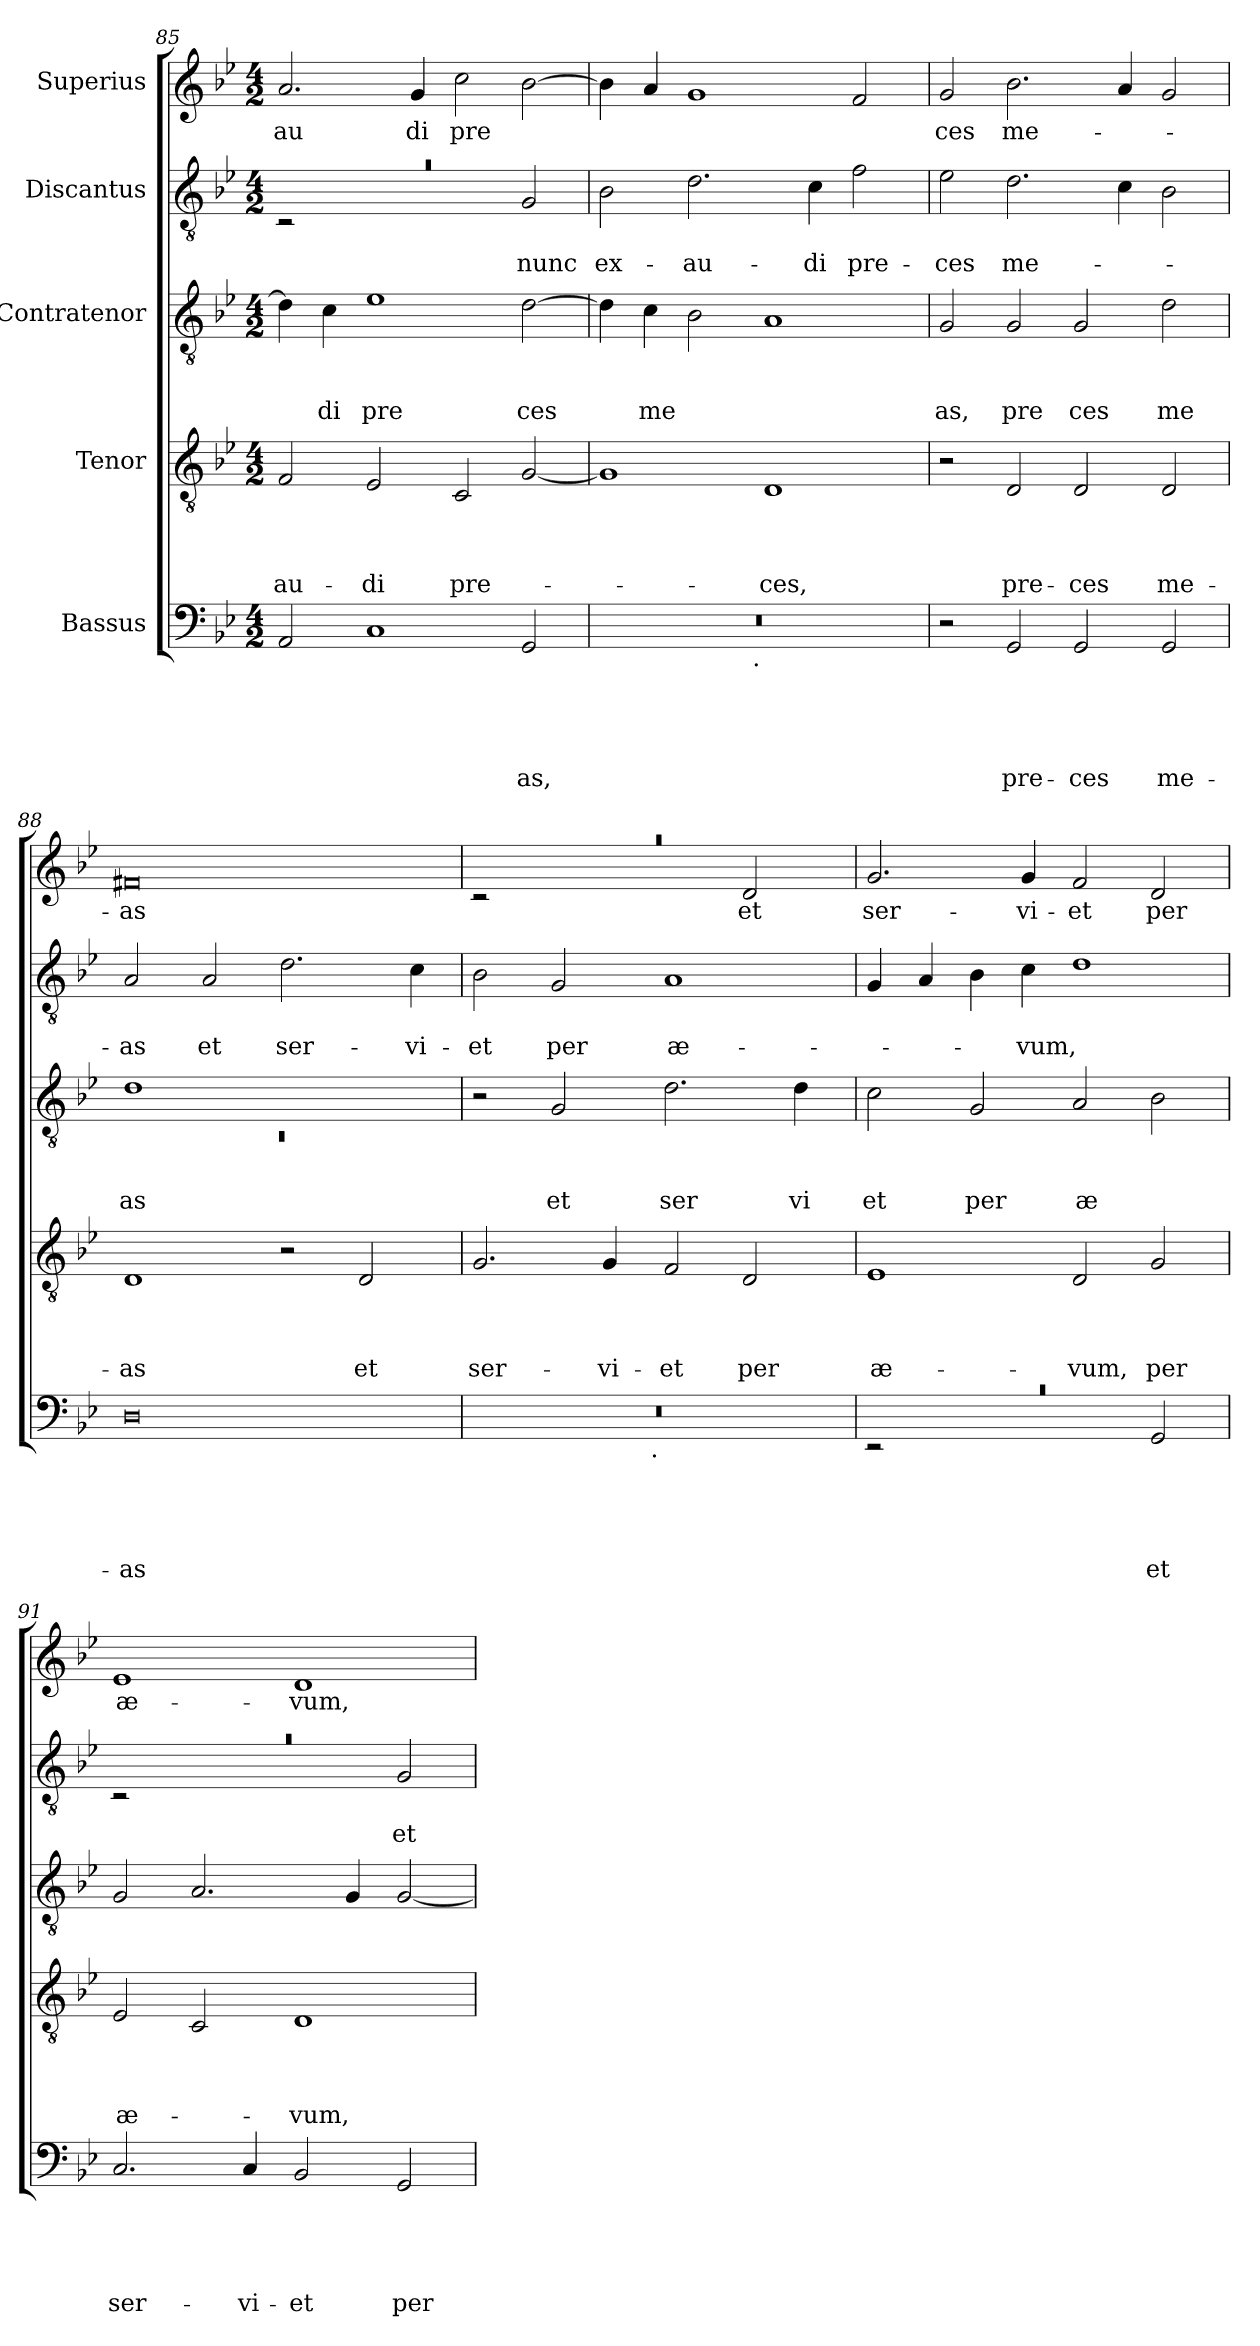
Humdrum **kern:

**kern	**text	**text	**text	**text	**text	**kern	**text	**text	**text	**text	**kern	**text	**text	**text	**kern	**text	**text	**kern	**text
*part5	*part5	*part5	*part5	*part5	*part5	*part4	*part4	*part4	*part4	*part4	*part3	*part3	*part3	*part3	*part2	*part2	*part2	*part1	*part1
*staff5	*staff5	*staff5	*staff5	*staff5	*staff5	*staff4	*staff4	*staff4	*staff4	*staff4	*staff3	*staff3	*staff3	*staff3	*staff2	*staff2	*staff2	*staff1	*staff1
*I"Bassus	*	*	*	*	*	*I"Tenor	*	*	*	*	*I"Contratenor	*	*	*	*I"Discantus	*	*	*I"Superius	*
*clefF4	*	*	*	*	*	*clefGv2	*	*	*	*	*clefGv2	*	*	*	*clefGv2	*	*	*clefG2	*
*k[b-e-]	*	*	*	*	*	*k[b-e-]	*	*	*	*	*k[b-e-]	*	*	*	*k[b-e-]	*	*	*k[b-e-]	*
*B-:	*	*	*	*	*	*B-:	*	*	*	*	*B-:	*	*	*	*B-:	*	*	*B-:	*
*M4/2	*	*	*	*	*	*M4/2	*	*	*	*	*M4/2	*	*	*	*M4/2	*	*	*M4/2	*
=85	=85	=85	=85	=85	=85	=85	=85	=85	=85	=85	=85	=85	=85	=85	=85	=85	=85	=85	=85
!	!	!	!	!	!	!	!	!	!	!LO:LY:b	!	!	!	!	!LO:N:vis=1	!	!	!	!LO:LY:b
*	*	*	*	*	*	*	*	*	*	*	*	*	*	*	*^	*	*	*	*
2AA/	.	.	.	.	.	2F/	.	.	.	-au-	4d\]	.	.	.	0ra	2rC	.	.	2.a/	au
!	!	!	!	!	!	!	!	!	!	!	!	!	!	!LO:LY:b	!	!	!	!	!	!
.	.	.	.	.	.	.	.	.	.	.	4c\	.	.	di	.	.	.	.	.	.
!	!	!	!	!	!	!	!	!	!	!LO:LY:b	!	!	!	!LO:LY:b	!	!	!	!	!	!
1C	.	.	.	.	.	2E-/	.	.	.	-di	1e-	.	.	pre	.	1ryy	.	.	.	.
!	!	!	!	!	!	!	!	!	!	!	!	!	!	!	!	!	!	!	!	!LO:LY:b
.	.	.	.	.	.	.	.	.	.	.	.	.	.	.	.	.	.	.	4g/	di
!	!	!	!	!	!	!	!	!	!	!LO:LY:b	!	!	!	!	!	!	!	!	!	!LO:LY:b
.	.	.	.	.	.	2C/	.	.	.	pre-	.	.	.	.	.	.	.	.	2cc\	pre
!	!	!	!	!	!LO:LY:b	!	!	!	!	!	!	!	!	!LO:LY:b	!	!	!	!LO:LY:b	!	!
2GG/	.	.	.	.	as,	[<2G/	.	.	.	.	[>2d\	.	.	ces	.	2G/	.	nunc	[>2b-\	.
=86	=86	=86	=86	=86	=86	=86	=86	=86	=86	=86	=86	=86	=86	=86	=86	=86	=86	=86	=86	=86
!	!	!	!	!	!	!	!	!	!	!	!	!	!	!	!	!	!	!LO:LY:b	!	!
*^	*	*	*	*	*	*	*	*	*	*	*	*	*	*	*v	*v	*	*	*	*
0r	2ryy	.	.	.	.	.	1G]	.	.	.	.	4d\]	.	.	.	2B-\	.	ex-	4b-\]	.
!	!	!	!	!	!	!	!	!	!	!	!	!	!	!	!LO:LY:b	!	!	!	!	!
.	.	.	.	.	.	.	.	.	.	.	.	4c\	.	.	me	.	.	.	4a/	.
!	!	!	!	!	!	!	!	!	!	!	!	!	!	!	!	!	!	!LO:LY:b	!	!
.	4...ryy	.	.	.	.	.	.	.	.	.	.	2B-\	.	.	.	2.d\	.	-au-	1g	.
!	!LO:TX:b:t=.	!	!	!	!	!	!	!	!	!	!	!	!	!	!	!	!	!	!	!
.	1ryy	.	.	.	.	.	.	.	.	.	.	.	.	.	.	.	.	.	.	.
!	!	!	!	!	!	!	!	!	!	!	!LO:LY:b	!	!	!	!	!	!	!	!	!
.	.	.	.	.	.	.	1D	.	.	.	-ces,	1A	.	.	.	.	.	.	.	.
!	!	!	!	!	!	!	!	!	!	!	!	!	!	!	!	!	!	!LO:LY:b	!	!
.	.	.	.	.	.	.	.	.	.	.	.	.	.	.	.	4c\	.	-di	.	.
!	!	!	!	!	!	!	!	!	!	!	!	!	!	!	!	!	!	!LO:LY:b	!	!
.	.	.	.	.	.	.	.	.	.	.	.	.	.	.	.	2f\	.	pre-	2f</	.
.	32ryy	.	.	.	.	.	.	.	.	.	.	.	.	.	.	.	.	.	.	.
!!LO:LB:g=z
=87	=87	=87	=87	=87	=87	=87	=87	=87	=87	=87	=87	=87	=87	=87	=87	=87	=87	=87	=87	=87
!	!	!	!	!	!	!	!	!	!	!	!	!	!	!	!LO:LY:b	!	!	!LO:LY:b	!	!LO:LY:b
*v	*v	*	*	*	*	*	*	*	*	*	*	*	*	*	*	*	*	*	*	*
2r	.	.	.	.	.	2r	.	.	.	.	2G/	.	.	as,	2e-\	.	-ces	2g/	ces
!	!	!	!	!	!LO:LY:b	!	!	!	!	!LO:LY:b	!	!	!	!LO:LY:b	!	!	!LO:LY:b	!	!LO:LY:b
2GG/	.	.	.	.	pre-	2D/	.	.	.	pre-	2G/	.	.	pre	2.d\	.	me-	2.b-\	me-
!	!	!	!	!	!LO:LY:b	!	!	!	!	!LO:LY:b	!	!	!	!LO:LY:b	!	!	!	!	!
2GG/	.	.	.	.	-ces	2D/	.	.	.	-ces	2G/	.	.	ces	.	.	.	.	.
.	.	.	.	.	.	.	.	.	.	.	.	.	.	.	4c\	.	.	4a/	.
!	!	!	!	!	!LO:LY:b	!	!	!	!	!LO:LY:b	!	!	!	!LO:LY:b	!	!	!	!	!
2GG/	.	.	.	.	me-	2D/	.	.	.	me-	2d\	.	.	me	2B-\	.	.	2g/	.
=88	=88	=88	=88	=88	=88	=88	=88	=88	=88	=88	=88	=88	=88	=88	=88	=88	=88	=88	=88
*	*	*	*	*	*	*	*	*	*	*	*^	*	*	*	*	*	*	*	*
!	!	!	!	!	!LO:LY:b	!	!	!	!	!LO:LY:b	!	!LO:N:vis=1	!	!	!LO:LY:b	!	!	!LO:LY:b	!	!LO:LY:b
0D	.	.	.	.	-as	1D	.	.	.	-as	1d	0rC	.	.	as	2A/	.	-as	0f#X	-as
!	!	!	!	!	!	!	!	!	!	!	!	!	!	!	!	!	!	!LO:LY:b	!	!
.	.	.	.	.	.	.	.	.	.	.	.	.	.	.	.	2A/	.	et	.	.
!	!	!	!	!	!	!	!	!	!	!	!	!	!	!	!	!	!	!LO:LY:b	!	!
.	.	.	.	.	.	2r	.	.	.	.	1ryy	.	.	.	.	2.d\	.	ser-	.	.
!	!	!	!	!	!	!	!	!	!	!LO:LY:b	!	!	!	!	!	!	!	!	!	!
.	.	.	.	.	.	2D/	.	.	.	et	.	.	.	.	.	.	.	.	.	.
!	!	!	!	!	!	!	!	!	!	!	!	!	!	!	!	!	!	!LO:LY:b	!	!
.	.	.	.	.	.	.	.	.	.	.	.	.	.	.	.	4c\	.	-vi-	.	.
*	*	*	*	*	*	*	*	*	*	*	*v	*v	*	*	*	*	*	*	*	*
=89	=89	=89	=89	=89	=89	=89	=89	=89	=89	=89	=89	=89	=89	=89	=89	=89	=89	=89	=89
!	!	!	!	!	!	!	!	!	!	!LO:LY:b	!	!	!	!	!	!	!LO:LY:b	!LO:N:vis=1	!
*^	*	*	*	*	*	*	*	*	*	*	*	*	*	*	*	*	*	*^	*
0r	2ryy	.	.	.	.	.	2.G/	.	.	.	ser-	2r	.	.	.	2B-\	.	-et	0raa	2rc	.
!	!	!	!	!	!	!	!	!	!	!	!	!	!	!	!LO:LY:b	!	!	!LO:LY:b	!	!	!
.	4...ryy	.	.	.	.	.	.	.	.	.	.	2G/	.	.	et	2G/	.	per	.	1ryy	.
!	!	!	!	!	!	!	!	!	!	!	!LO:LY:b	!	!	!	!	!	!	!	!	!	!
.	.	.	.	.	.	.	4G/	.	.	.	-vi-	.	.	.	.	.	.	.	.	.	.
!	!LO:TX:b:t=.	!	!	!	!	!	!	!	!	!	!	!	!	!	!	!	!	!	!	!	!
.	1ryy	.	.	.	.	.	.	.	.	.	.	.	.	.	.	.	.	.	.	.	.
!	!	!	!	!	!	!	!	!	!	!	!LO:LY:b	!	!	!	!LO:LY:b	!	!	!LO:LY:b	!	!	!
.	.	.	.	.	.	.	2F/	.	.	.	-et	2.d\	.	.	ser	1A	.	æ-	.	.	.
!	!	!	!	!	!	!	!	!	!	!	!LO:LY:b	!	!	!	!	!	!	!	!	!	!LO:LY:b
.	.	.	.	.	.	.	2D/	.	.	.	per	.	.	.	.	.	.	.	.	2d/	et
!	!	!	!	!	!	!	!	!	!	!	!	!	!	!	!LO:LY:b	!	!	!	!	!	!
.	.	.	.	.	.	.	.	.	.	.	.	4d\	.	.	vi	.	.	.	.	.	.
.	32ryy	.	.	.	.	.	.	.	.	.	.	.	.	.	.	.	.	.	.	.	.
=90	=90	=90	=90	=90	=90	=90	=90	=90	=90	=90	=90	=90	=90	=90	=90	=90	=90	=90	=90	=90	=90
!LO:N:vis=1	!	!	!	!	!	!	!	!	!	!	!LO:LY:b	!	!	!	!LO:LY:b	!	!	!	!	!	!LO:LY:b
*	*	*	*	*	*	*	*	*	*	*	*	*	*	*	*	*	*	*	*v	*v	*
0rc	2rEE	.	.	.	.	.	1E-	.	.	.	æ-	2c\	.	.	et	4G/	.	.	2.g/	ser-
.	.	.	.	.	.	.	.	.	.	.	.	.	.	.	.	4A/	.	.	.	.
!	!	!	!	!	!	!	!	!	!	!	!	!	!	!	!LO:LY:b	!	!	!	!	!
.	1ryy	.	.	.	.	.	.	.	.	.	.	2G/	.	.	per	4B-\	.	.	.	.
!	!	!	!	!	!	!	!	!	!	!	!	!	!	!	!	!	!	!LO:LY:b	!	!LO:LY:b
.	.	.	.	.	.	.	.	.	.	.	.	.	.	.	.	4c\	.	-vum,	4g/	-vi-
!	!	!	!	!	!	!	!	!	!	!	!LO:LY:b	!	!	!	!LO:LY:b	!	!	!	!	!LO:LY:b
.	.	.	.	.	.	.	2D/	.	.	.	-vum,	2A/	.	.	æ	1d	.	.	2f/	-et
!	!	!	!	!	!	!LO:LY:b	!	!	!	!	!LO:LY:b	!	!	!	!	!	!	!	!	!LO:LY:b
.	2GG/	.	.	.	.	et	2G/	.	.	.	per	2B-\	.	.	.	.	.	.	2d/	per
=91	=91	=91	=91	=91	=91	=91	=91	=91	=91	=91	=91	=91	=91	=91	=91	=91	=91	=91	=91	=91
!	!	!	!	!	!	!LO:LY:b	!	!	!	!	!LO:LY:b	!	!	!	!	!LO:N:vis=1	!	!	!	!LO:LY:b
*v	*v	*	*	*	*	*	*	*	*	*	*	*	*	*	*	*^	*	*	*	*
2.C/	.	.	.	.	ser-	2E-/	.	.	.	æ-	2G/	.	.	.	0ra	2rC	.	.	1e-	æ-
.	.	.	.	.	.	2C/	.	.	.	.	2.A/	.	.	.	.	1ryy	.	.	.	.
!	!	!	!	!	!LO:LY:b	!	!	!	!	!	!	!	!	!	!	!	!	!	!	!
4C/	.	.	.	.	-vi-	.	.	.	.	.	.	.	.	.	.	.	.	.	.	.
!	!	!	!	!	!LO:LY:b	!	!	!	!	!LO:LY:b	!	!	!	!	!	!	!	!	!	!LO:LY:b
2BB-/	.	.	.	.	-et	1D	.	.	.	-vum,	.	.	.	.	.	.	.	.	1d	-vum,
.	.	.	.	.	.	.	.	.	.	.	4G/	.	.	.	.	.	.	.	.	.
!	!	!	!	!	!LO:LY:b	!	!	!	!	!	!	!	!	!	!	!	!	!LO:LY:b	!	!
2GG/	.	.	.	.	per	.	.	.	.	.	[<2G/	.	.	.	.	2G/	.	et	.	.
*	*	*	*	*	*	*	*	*	*	*	*	*	*	*	*v	*v	*	*	*	*
=	=	=	=	=	=	=	=	=	=	=	=	=	=	=	=	=	=	=	=
*-	*-	*-	*-	*-	*-	*-	*-	*-	*-	*-	*-	*-	*-	*-	*-	*-	*-	*-	*-
